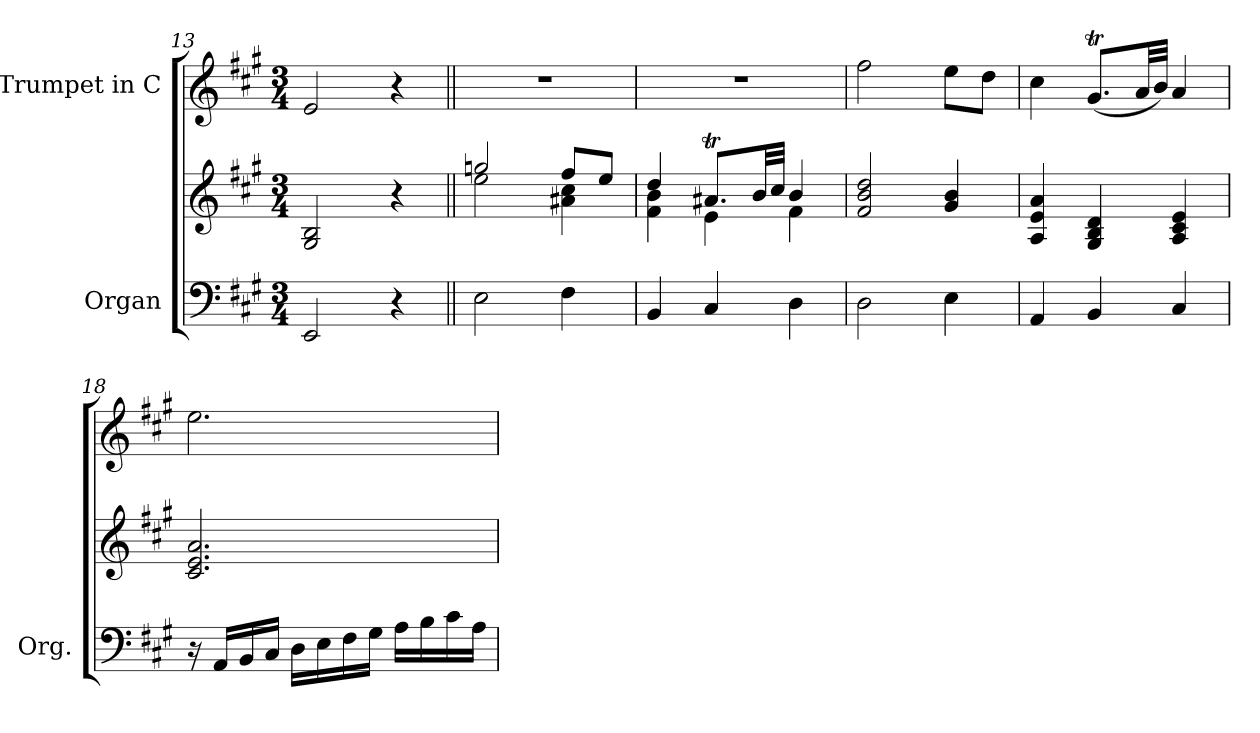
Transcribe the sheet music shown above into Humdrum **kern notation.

**kern	**kern	**kern
*part2	*part2	*part1
*staff3	*staff2	*staff1
*I"Organ	*	*I"Trumpet in C
*I'Org.	*	*
!!LO:LB:g=z
*clefF4	*clefG2	*clefG2
*k[f#c#g#]	*k[f#c#g#]	*k[f#c#g#]
*A:	*A:	*A:
*M3/4	*M3/4	*M3/4
=13	=13	=13
2EE/	2G#/ 2B/	2e/
4r	4r	4r
=14||	=14||	=14||
*	*^	*
2E\	2ggn/	2ee\	2.r
4F#\	8ff#/L	4a#X\ 4cc#\	.
.	8ee/J	.	.
=15	=15	=15	=15
4BB/	4dd/	4f#\ 4b\	2.r
4C#/	8.a#Xt/L	4e\	.
.	32b/LL	.	.
.	32cc#/JJJ	.	.
4D\	4b/	4f#\	.
*	*v	*v	*
=16	=16	=16
2D\	2f#/ 2b/ 2dd/	2ff#\
4E\	4g#/ 4b/	8ee\L
.	.	8dd\J
=17	=17	=17
4AA/	4A/ 4e/ 4a/	4cc#\
4BB/	4G#/ 4B/ 4d/	(<8.g#t/L
.	.	32a/LL
.	.	32b/JJJ)
4C#/	4A/ 4c#/ 4e/	4a/
=18	=18	=18
16r	2.c#/ 2.e/ 2.a/	2.ee\
16AA/LL	.	.
16BB/	.	.
16C#/JJ	.	.
16D\LL	.	.
16E\	.	.
16F#\	.	.
16G#\JJ	.	.
16A\LL	.	.
16B\	.	.
16c#\	.	.
16A\JJ	.	.
=	=	=
*-	*-	*-
